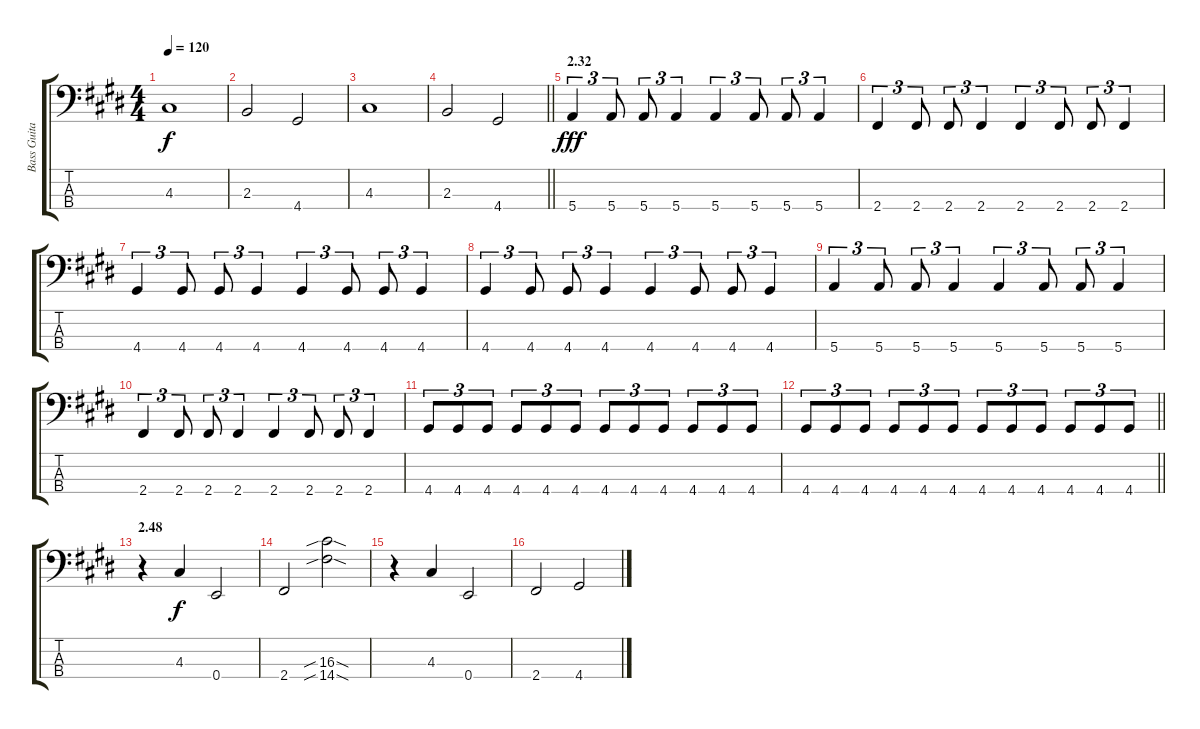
\track ("Bass Guitar" "Bass Guita") {instrument electricbassfinger}
\staff {score tabs}
\tuning (G2 D2 A1 E1) {hide}
\ts (4 4)
\tempo 120
\clef f4
\ks c#minor
4.3.1{dy f} |
2.3.2 4.4.2 |
4.3.1 |
\barLineRight lightlight
2.3.2 4.4.2 |
\section ("" "2.32")
5.4.4{tu (3 2) dy fff} 5.4.8{tu (3 2)} 5.4.8{tu (3 2)} 5.4.4{tu (3 2)} 5.4.4{tu (3 2)} 5.4.8{tu (3 2)} 5.4.8{tu (3 2)} 5.4.4{tu (3 2)} |
2.4.4{tu (3 2)} 2.4.8{tu (3 2)} 2.4.8{tu (3 2)} 2.4.4{tu (3 2)} 2.4.4{tu (3 2)} 2.4.8{tu (3 2)} 2.4.8{tu (3 2)} 2.4.4{tu (3 2)} |
4.4.4{tu (3 2)} 4.4.8{tu (3 2)} 4.4.8{tu (3 2)} 4.4.4{tu (3 2)} 4.4.4{tu (3 2)} 4.4.8{tu (3 2)} 4.4.8{tu (3 2)} 4.4.4{tu (3 2)} |
4.4.4{tu (3 2)} 4.4.8{tu (3 2)} 4.4.8{tu (3 2)} 4.4.4{tu (3 2)} 4.4.4{tu (3 2)} 4.4.8{tu (3 2)} 4.4.8{tu (3 2)} 4.4.4{tu (3 2)} |
5.4.4{tu (3 2)} 5.4.8{tu (3 2)} 5.4.8{tu (3 2)} 5.4.4{tu (3 2)} 5.4.4{tu (3 2)} 5.4.8{tu (3 2)} 5.4.8{tu (3 2)} 5.4.4{tu (3 2)} |
2.4.4{tu (3 2)} 2.4.8{tu (3 2)} 2.4.8{tu (3 2)} 2.4.4{tu (3 2)} 2.4.4{tu (3 2)} 2.4.8{tu (3 2)} 2.4.8{tu (3 2)} 2.4.4{tu (3 2)} |
4.4.8{tu (3 2)} 4.4.8{tu (3 2)} 4.4.8{tu (3 2)} 4.4.8{tu (3 2)} 4.4.8{tu (3 2)} 4.4.8{tu (3 2)} 4.4.8{tu (3 2)} 4.4.8{tu (3 2)} 4.4.8{tu (3 2)} 4.4.8{tu (3 2)} 4.4.8{tu (3 2)} 4.4.8{tu (3 2)} |
\barLineRight lightlight
4.4.8{tu (3 2)} 4.4.8{tu (3 2)} 4.4.8{tu (3 2)} 4.4.8{tu (3 2)} 4.4.8{tu (3 2)} 4.4.8{tu (3 2)} 4.4.8{tu (3 2)} 4.4.8{tu (3 2)} 4.4.8{tu (3 2)} 4.4.8{tu (3 2)} 4.4.8{tu (3 2)} 4.4.8{tu (3 2)} |
\section ("" "2.48")
r.4 4.3.4{dy f} 0.4.2 |
2.4.2 (16.3{sib sod} 14.4{sib sod}).2 |
r.4 4.3.4 0.4.2 |
2.4.2 4.4.2
